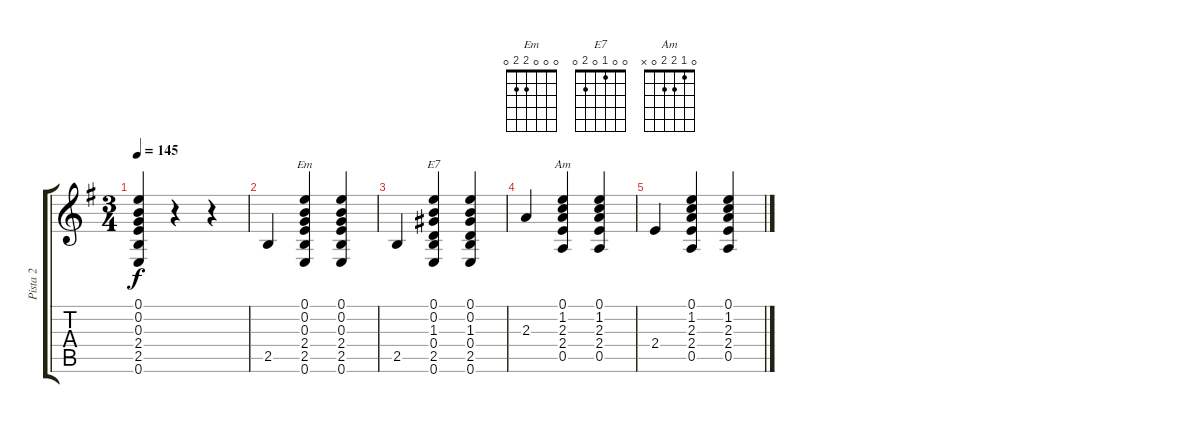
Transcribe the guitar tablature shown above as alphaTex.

\track ("Pista 2" "Pista 2") {instrument acousticguitarnylon}
\staff {score tabs}
\tuning (E4 B3 G3 D3 A2 E2) {hide}
\chord ("Em" 0 0 0 2 2 0)
\chord ("E7" 0 0 1 0 2 0)
\chord ("Am" 0 1 2 2 0 x)
\ts (3 4)
\tempo 145
\clef g2
\ks g
(0.1 0.2 0.3 2.4 2.5 0.6).4{dy f} r.4 r.4 |
2.5.4 (0.1 0.2 0.3 2.4 2.5 0.6).4{ch "Em"} (0.1 0.2 0.3 2.4 2.5 0.6).4 |
2.5.4 (0.1 0.2 1.3 0.4 2.5 0.6).4{ch "E7"} (0.1 0.2 1.3 0.4 2.5 0.6).4 |
2.3.4 (0.1 1.2 2.3 2.4 0.5).4{ch "Am"} (0.1 1.2 2.3 2.4 0.5).4 |
2.4.4 (0.1 1.2 2.3 2.4 0.5).4 (0.1 1.2 2.3 2.4 0.5).4
